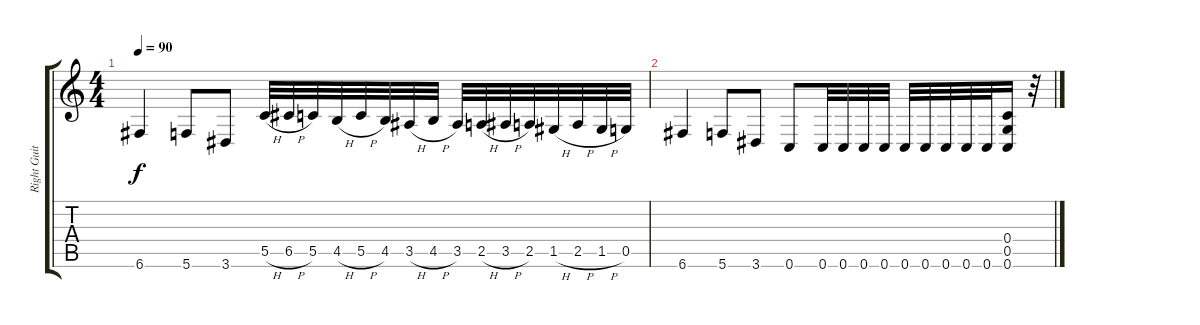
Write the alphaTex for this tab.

\track ("Right Guitar" "Right Guit") {instrument overdrivenguitar}
\staff {score tabs}
\tuning (D4 A3 F3 C3 G2 C2) {hide}
\ts (4 4)
\tempo 90
\clef g2
\ks c
6.6.4{dy f} 5.6.8 3.6.8 5.5{h}.32 6.5{h}.32 5.5.32 4.5{h}.32 5.5{h}.32 4.5.32 3.5{h}.32 4.5{h}.32 3.5.32 2.5{h}.32 3.5{h}.32 2.5.32 1.5{h}.32 2.5{h}.32 1.5{h}.32 0.5.32 |
6.6.4 5.6.8 3.6.8 0.6.8 0.6.32 0.6.32 0.6.32 0.6.32 0.6.32 0.6.32 0.6.32 0.6.32 0.6.32 (0.4 0.5 0.6).16 r.32
